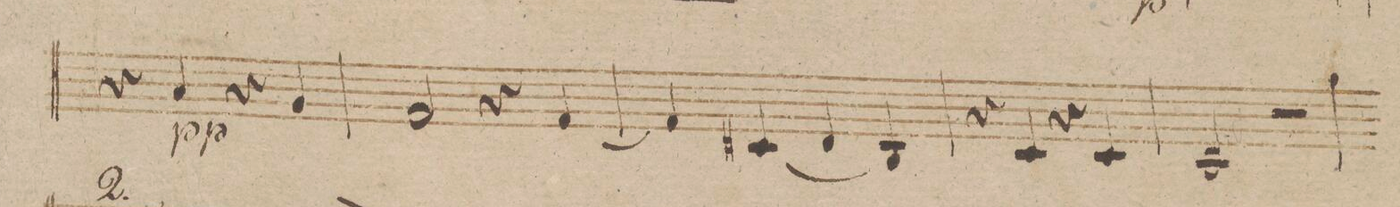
**kern	**dynam
*I"Violino 1mo	*
*clefG2	*
*k[b-]	*
*met(c|)	*
*M2/2	*
4r	.
4a/	pp
4r	.
4g/	.
=66	=66
2f/	.
4r	.
[4f/	.
=67	=67
4f/]	.
(4c#X/	.
4d/	.
4B-/)	.
=68	=68
4r	.
4c/	.
4r	.
4c/	.
=69	=69
2c/	.
2r	.
=70	=70
*-	*-
